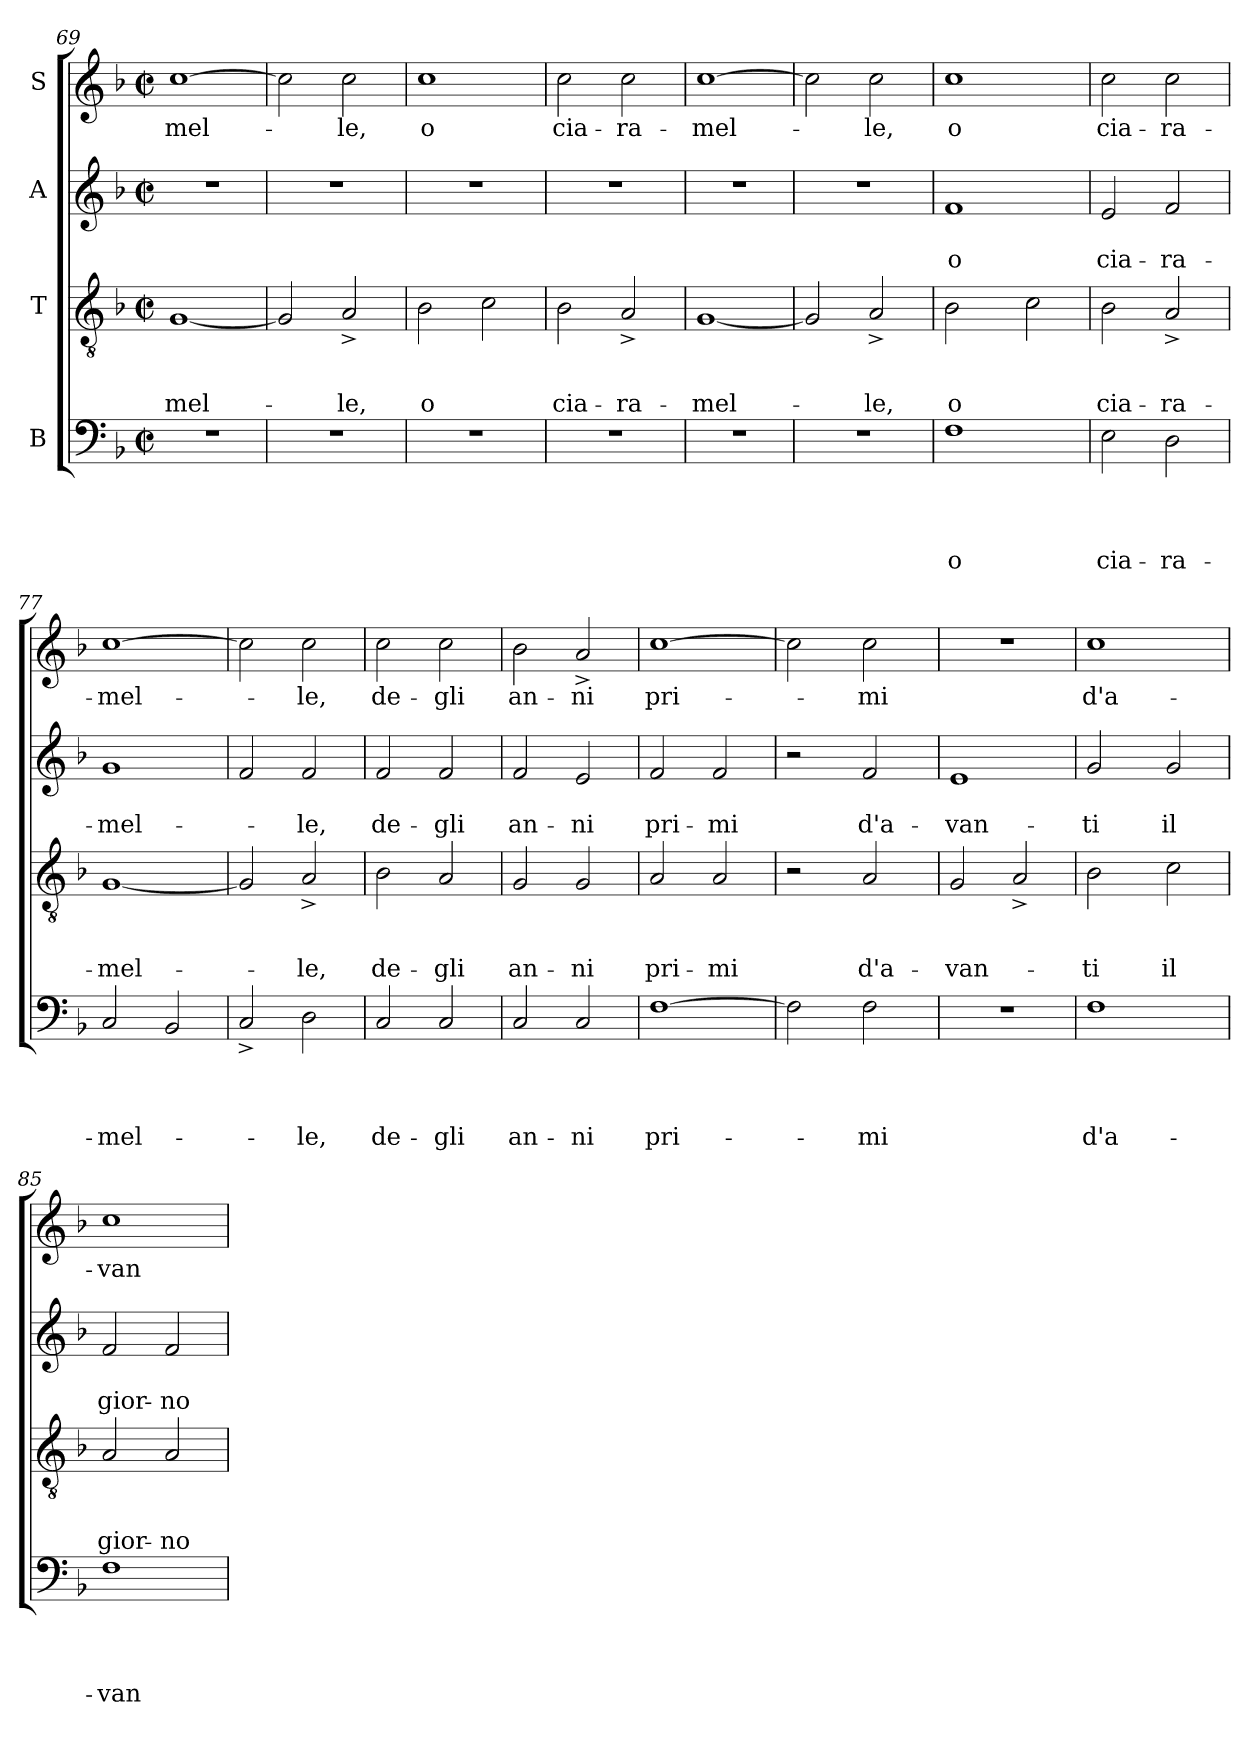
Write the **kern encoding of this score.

**kern	**text	**text	**text	**text	**kern	**text	**text	**text	**kern	**text	**text	**kern	**text
*part4	*part4	*part4	*part4	*part4	*part3	*part3	*part3	*part3	*part2	*part2	*part2	*part1	*part1
*staff4	*staff4	*staff4	*staff4	*staff4	*staff3	*staff3	*staff3	*staff3	*staff2	*staff2	*staff2	*staff1	*staff1
*I"B	*	*	*	*	*I"T	*	*	*	*I"A	*	*	*I"S	*
*clefF4	*	*	*	*	*clefGv2	*	*	*	*clefG2	*	*	*clefG2	*
*k[b-]	*	*	*	*	*k[b-]	*	*	*	*k[b-]	*	*	*k[b-]	*
*F:	*	*	*	*	*F:	*	*	*	*F:	*	*	*F:	*
*M2/2	*	*	*	*	*M2/2	*	*	*	*M2/2	*	*	*M2/2	*
*met(c|)	*	*	*	*	*met(c|)	*	*	*	*met(c|)	*	*	*met(c|)	*
=69	=69	=69	=69	=69	=69	=69	=69	=69	=69	=69	=69	=69	=69
!	!	!	!	!	!	!	!	!LO:LY:b	!	!	!	!	!LO:LY:b
1r	.	.	.	.	[<1G	.	.	-mel-	1r	.	.	[>1cc	-mel-
=70	=70	=70	=70	=70	=70	=70	=70	=70	=70	=70	=70	=70	=70
1r	.	.	.	.	2G/]	.	.	.	1r	.	.	2cc\]	.
!	!	!	!	!	!	!	!	!LO:LY:b	!	!	!	!	!LO:LY:b
.	.	.	.	.	2A^</	.	.	-le,	.	.	.	2cc\	-le,
=71	=71	=71	=71	=71	=71	=71	=71	=71	=71	=71	=71	=71	=71
!	!	!	!	!	!	!	!	!LO:LY:b:rj	!	!	!	!	!LO:LY:b
1r	.	.	.	.	2B-\	.	.	o	1r	.	.	1cc	o
.	.	.	.	.	2c\	.	.	.	.	.	.	.	.
=72	=72	=72	=72	=72	=72	=72	=72	=72	=72	=72	=72	=72	=72
!	!	!	!	!	!	!	!	!LO:LY:b	!	!	!	!	!LO:LY:b
1r	.	.	.	.	2B-\	.	.	cia-	1r	.	.	2cc\	cia-
!	!	!	!	!	!	!	!	!LO:LY:b	!	!	!	!	!LO:LY:b
.	.	.	.	.	2A^</	.	.	-ra-	.	.	.	2cc\	-ra-
=73	=73	=73	=73	=73	=73	=73	=73	=73	=73	=73	=73	=73	=73
!	!	!	!	!	!	!	!	!LO:LY:b	!	!	!	!	!LO:LY:b
1r	.	.	.	.	[<1G	.	.	-mel-	1r	.	.	[>1cc	-mel-
=74	=74	=74	=74	=74	=74	=74	=74	=74	=74	=74	=74	=74	=74
1r	.	.	.	.	2G/]	.	.	.	1r	.	.	2cc\]	.
!	!	!	!	!	!	!	!	!LO:LY:b	!	!	!	!	!LO:LY:b
.	.	.	.	.	2A^</	.	.	-le,	.	.	.	2cc\	-le,
=75	=75	=75	=75	=75	=75	=75	=75	=75	=75	=75	=75	=75	=75
!	!	!	!	!LO:LY:b	!	!	!	!LO:LY:b:rj	!	!	!LO:LY:b	!	!LO:LY:b
*^	*	*	*	*	*	*	*	*	*^	*	*	*	*
1F	8ryy	.	.	.	o	2B-\	.	.	o	1f	8ryy	.	o	1cc	o
.	2..ryy	.	.	.	.	.	.	.	.	.	2..ryy	.	.	.	.
.	.	.	.	.	.	2c\	.	.	.	.	.	.	.	.	.
=76	=76	=76	=76	=76	=76	=76	=76	=76	=76	=76	=76	=76	=76	=76	=76
!	!	!	!	!	!LO:LY:b	!	!	!	!LO:LY:b	!	!	!	!LO:LY:b	!	!LO:LY:b
*v	*v	*	*	*	*	*	*	*	*	*v	*v	*	*	*	*
2E\	.	.	.	cia-	2B-\	.	.	cia-	2e/	.	cia-	2cc\	cia-
!	!	!	!	!LO:LY:b	!	!	!	!LO:LY:b	!	!	!LO:LY:b	!	!LO:LY:b
2D\	.	.	.	-ra-	2A^</	.	.	-ra-	2f/	.	-ra-	2cc\	-ra-
!!LO:LB:g=z
=77	=77	=77	=77	=77	=77	=77	=77	=77	=77	=77	=77	=77	=77
!	!	!	!	!LO:LY:b	!	!	!	!LO:LY:b	!	!	!LO:LY:b	!	!LO:LY:b
2C/	.	.	.	-mel-	[<1G	.	.	-mel-	1g	.	-mel-	[>1cc	-mel-
2BB-/	.	.	.	.	.	.	.	.	.	.	.	.	.
=78	=78	=78	=78	=78	=78	=78	=78	=78	=78	=78	=78	=78	=78
2C^</	.	.	.	.	2G/]	.	.	.	2f/	.	.	2cc\]	.
!	!	!	!	!LO:LY:b	!	!	!	!LO:LY:b	!	!	!LO:LY:b	!	!LO:LY:b
2D\	.	.	.	-le,	2A^</	.	.	-le,	2f/	.	-le,	2cc\	-le,
=79	=79	=79	=79	=79	=79	=79	=79	=79	=79	=79	=79	=79	=79
!	!	!	!	!LO:LY:b	!	!	!	!LO:LY:b	!	!	!LO:LY:b	!	!LO:LY:b
2C/	.	.	.	de-	2B-\	.	.	de-	2f/	.	de-	2cc\	de-
!	!	!	!	!LO:LY:b	!	!	!	!LO:LY:b	!	!	!LO:LY:b	!	!LO:LY:b
2C/	.	.	.	-gli	2A/	.	.	-gli	2f/	.	-gli	2cc\	-gli
=80	=80	=80	=80	=80	=80	=80	=80	=80	=80	=80	=80	=80	=80
!	!	!	!	!LO:LY:b	!	!	!	!LO:LY:b	!	!	!LO:LY:b	!	!LO:LY:b
2C/	.	.	.	an-	2G/	.	.	an-	2f/	.	an-	2b-\	an-
!	!	!	!	!LO:LY:b	!	!	!	!LO:LY:b	!	!	!LO:LY:b	!	!LO:LY:b
2C/	.	.	.	-ni	2G/	.	.	-ni	2e/	.	-ni	2a^</	-ni
=81	=81	=81	=81	=81	=81	=81	=81	=81	=81	=81	=81	=81	=81
!	!	!	!	!LO:LY:b	!	!	!	!LO:LY:b	!	!	!LO:LY:b	!	!LO:LY:b
[>1F	.	.	.	pri-	2A/	.	.	pri-	2f/	.	pri-	[>1cc	pri-
!	!	!	!	!	!	!	!	!LO:LY:b	!	!	!LO:LY:b	!	!
.	.	.	.	.	2A/	.	.	-mi	2f/	.	-mi	.	.
=82	=82	=82	=82	=82	=82	=82	=82	=82	=82	=82	=82	=82	=82
*	*	*	*	*	*^	*	*	*	*^	*	*	*	*
2F\]	.	.	.	.	2r	4..ryy	.	.	.	2r	4..ryy	.	.	2cc\]	.
.	.	.	.	.	.	2ryy	.	.	.	.	2ryy	.	.	.	.
!	!	!	!	!LO:LY:b	!	!	!	!	!LO:LY:b	!	!	!	!LO:LY:b	!	!LO:LY:b
2F\	.	.	.	-mi	2A/	.	.	.	d'a-	2f/	.	.	d'a-	2cc\	-mi
.	.	.	.	.	.	16ryy	.	.	.	.	16ryy	.	.	.	.
=83	=83	=83	=83	=83	=83	=83	=83	=83	=83	=83	=83	=83	=83	=83	=83
!	!	!	!	!	!	!	!	!	!LO:LY:b	!	!	!	!LO:LY:b	!	!
*	*	*	*	*	*v	*v	*	*	*	*	*	*	*	*	*
*	*	*	*	*	*	*	*	*	*v	*v	*	*	*	*
1r	.	.	.	.	2G/	.	.	-van-	1e	.	-van-	1r	.
.	.	.	.	.	2A^</	.	.	.	.	.	.	.	.
=84	=84	=84	=84	=84	=84	=84	=84	=84	=84	=84	=84	=84	=84
!	!	!	!	!LO:LY:b	!	!	!	!LO:LY:b	!	!	!LO:LY:b	!	!LO:LY:b
*^	*	*	*	*	*	*	*	*	*	*	*	*^	*
1F	8ryy	.	.	.	d'a-	2B-\	.	.	-ti	2g/	.	-ti	1cc	8ryy	d'a-
.	2..ryy	.	.	.	.	.	.	.	.	.	.	.	.	2..ryy	.
!	!	!	!	!	!	!	!	!	!LO:LY:b	!	!	!LO:LY:b	!	!	!
.	.	.	.	.	.	2c\	.	.	il	2g/	.	il	.	.	.
=85	=85	=85	=85	=85	=85	=85	=85	=85	=85	=85	=85	=85	=85	=85	=85
!	!	!	!	!	!LO:LY:b	!	!	!	!LO:LY:b	!	!	!LO:LY:b	!	!	!LO:LY:b
*v	*v	*	*	*	*	*	*	*	*	*	*	*	*v	*v	*
1F	.	.	.	-van-	2A/	.	.	gior-	2f/	.	gior-	1cc	-van-
!	!	!	!	!	!	!	!	!LO:LY:b	!	!	!LO:LY:b	!	!
.	.	.	.	.	2A/	.	.	-no	2f/	.	-no	.	.
=	=	=	=	=	=	=	=	=	=	=	=	=	=
*-	*-	*-	*-	*-	*-	*-	*-	*-	*-	*-	*-	*-	*-
